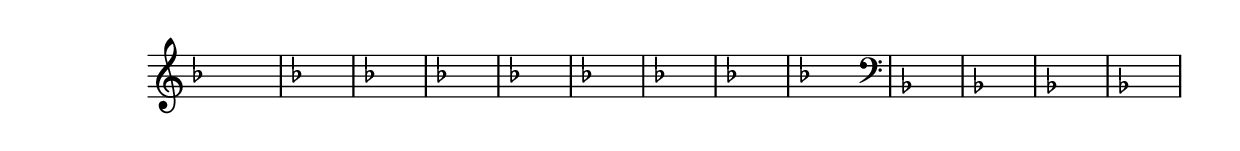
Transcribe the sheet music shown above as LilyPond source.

\version "2.14.2"

%%\header { texidoc="1 - armadura"}

\relative c'' {
  \override Staff.TimeSignature #'transparent = ##t
  \override Score.BarNumber #'transparent = ##t
  \override Score.RehearsalMark #'font-size = #-2

  %% CLARINETE
  \tag #'cl {
    \key f \major
    s1
  }
  %% FLAUTA
  \tag #'fl {
    \key f \major
    s
  }
  %% OBOÉ
  \tag #'ob {
    \key f \major
    s
  }
  %% SAX ALTO
  \tag #'saxa {
    \key f \major
    s
  }
  %% SAX TENOR
  \tag #'saxt {
    \key f \major
    s
  }
  %% SAX GENES
  \tag #'saxg {
    \key f \major
    s
  }
  %% TROMPETE
  \tag #'tpt {
    \key f \major
    s
  }
  %% TROMPA
  \tag #'tpa {
    \key f \major
    s
  }
  %% TROMPA OP
  \tag #'tpaop {
    \key f \major
    s
  }
  %% TROMBONE

  \tag #'tbn {
    \clef bass
    \key f \major
    s
  }
  %% TUBA MIB
  \tag #'tbamib {
    \clef bass
    \key f \major
    s
  }
  %% TUBA SIB
  \tag #'tbasib {
    \clef bass
    \key f \major
    s
  }

  %% PERCUSSÃO
  \tag #'perc {
    \key f \major
    s
  }

  %% END DOCUMENT
}
